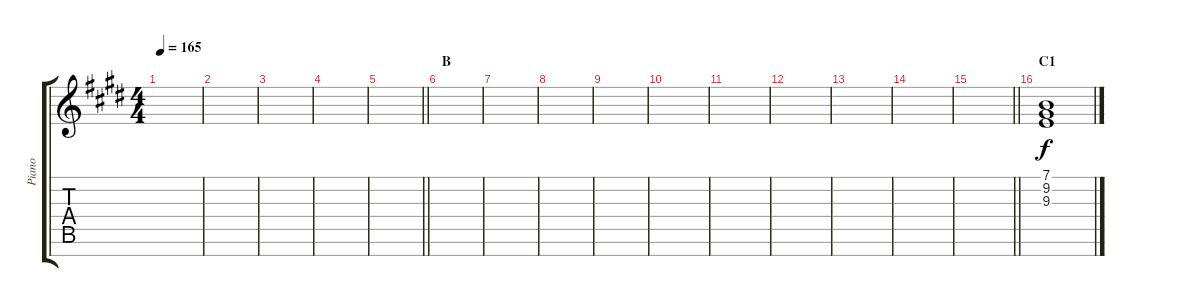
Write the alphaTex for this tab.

\track ("Piano" "Piano") {instrument acousticgrandpiano}
\staff {score tabs}
\tuning (E4 B3 G3 D3 A2 E2 B1) {hide}
\ts (4 4)
\tempo 165
\clef g2
\ks e
|
|
|
|
\barLineRight lightlight
|
\section ("" "B")
|
|
|
|
|
|
|
|
|
\barLineRight lightlight
|
\section ("" "C1")
(7.1 9.2 9.3).1
